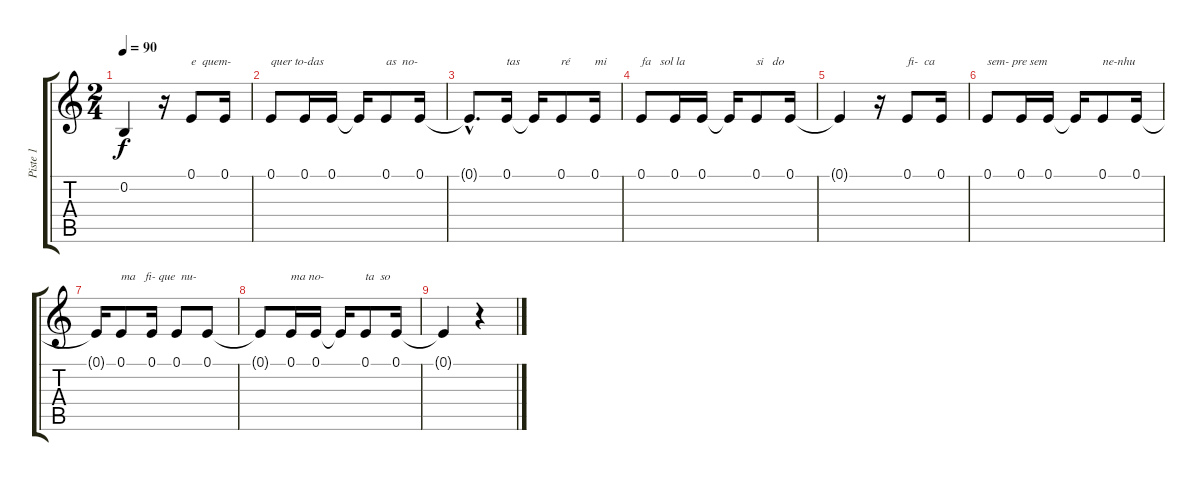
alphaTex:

\track ("Piste 1" "Piste 1") {instrument tenorsax}
\staff {score tabs}
\tuning (E4 B3 G3 D3 A2 E2) {hide}
\ts (2 4)
\tempo 90
\clef g2
\ks c
0.2{t}.4{dy f} r.16 0.1.8{txt "e  quem-"} 0.1.16 |
0.1.8{txt "quer to-das"} 0.1.16 0.1.16 0.1{t}.16 0.1.8{txt "as  no-"} 0.1.16 |
0.1{hac t}.8{d} 0.1.16{txt "tas"} 0.1{t}.16 0.1.8{txt "ré"} 0.1.16{txt "mi"} |
0.1.8{txt "fa   sol la"} 0.1.16 0.1.16 0.1{t}.16 0.1.8{txt "si   do"} 0.1.16 |
0.1{t}.4 r.16 0.1.8{txt "fi-  ca"} 0.1.16 |
0.1.8{txt "sem- pre sem"} 0.1.16 0.1.16 0.1{t}.16 0.1.8{txt "ne-nhu"} 0.1.16 |
0.1{t}.16 0.1.8{txt "ma   fi- que  nu-"} 0.1.16 0.1.8 0.1.8 |
0.1{t}.8 0.1.16{txt "ma no-"} 0.1.16 0.1{t}.16 0.1.8{txt "ta  so"} 0.1.16 |
0.1{t}.4 r.4
